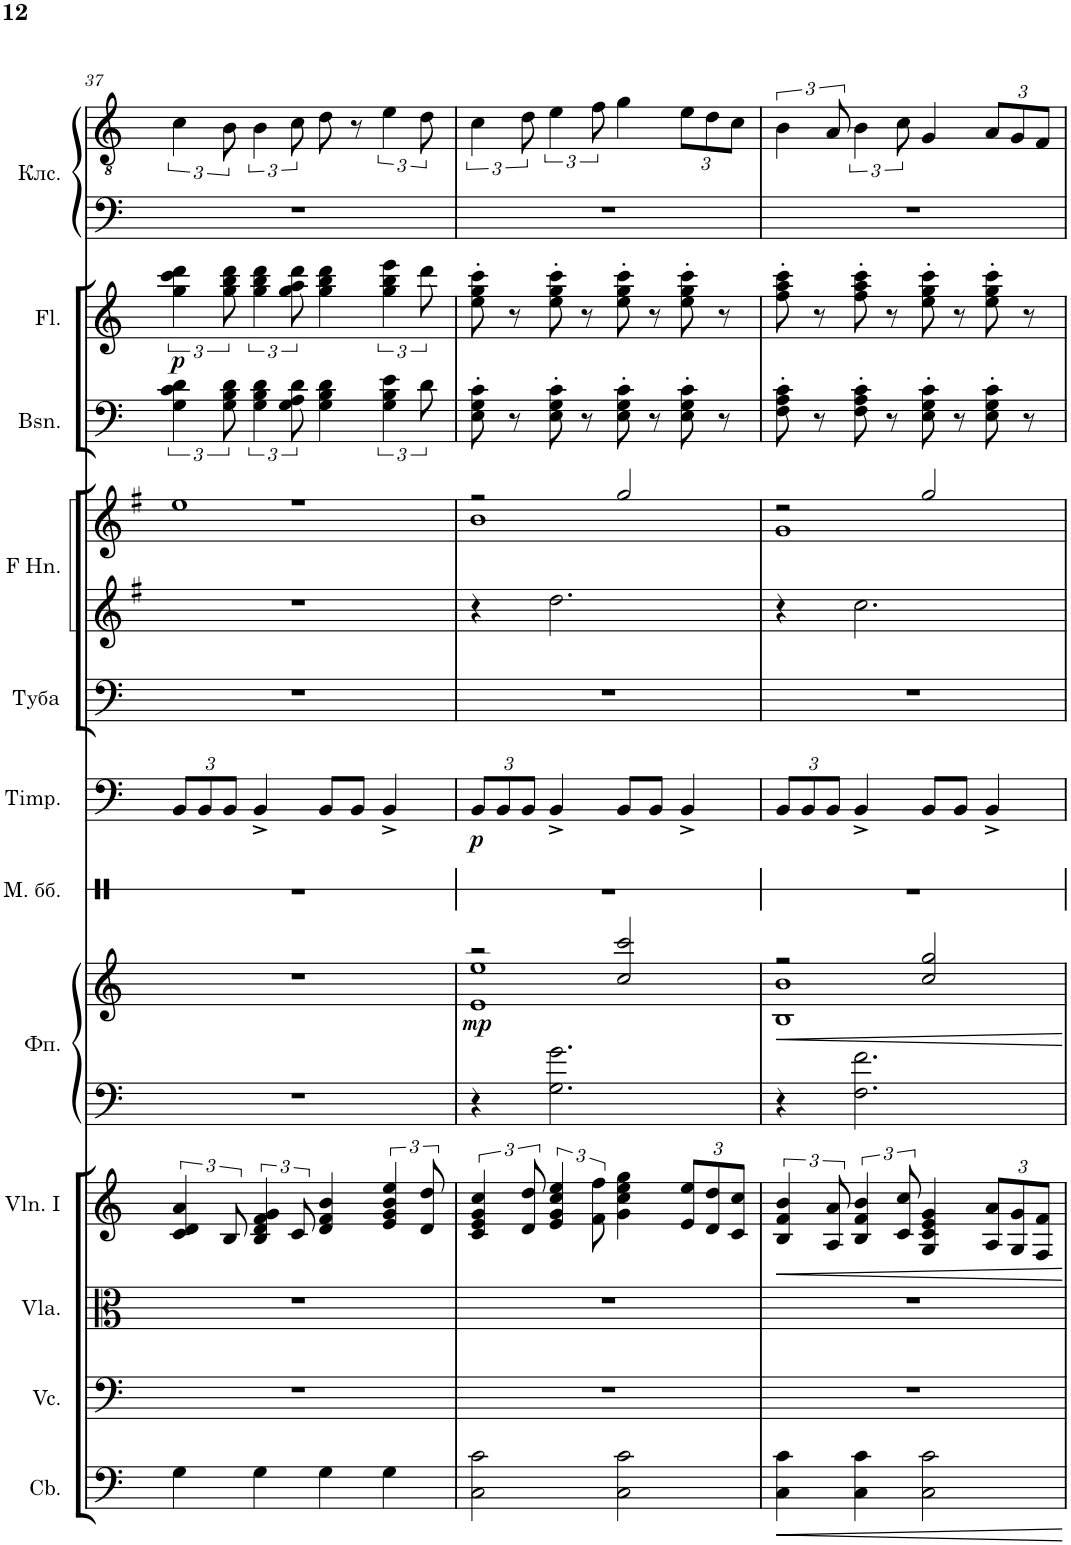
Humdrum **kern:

**kern	**kern	**kern	**kern	**kern	**kern	**dynam	**kern	**kern	**dynam	**kern	**kern	**kern	**kern	**kern	**dynam	**kern	**kern
*part12	*part11	*part10	*part9	*part8	*part8	*part8	*part7	*part6	*part6	*part5	*part4	*part4	*part3	*part2	*part2	*part1	*part1
*staff15	*staff14	*staff13	*staff12	*staff11	*staff10	*staff10/11	*staff9	*staff8	*staff8	*staff7	*staff6	*staff5	*staff4	*staff3	*staff3	*staff2	*staff1
*I"Contrabasses	*I"Violoncellos	*I"Violas	*I"Violins I	*I"Фортепиано	*	*	*I"Малый барабан	*I"Timpani	*	*I"Туба	*I"Horns in F	*	*I"Bassoons	*I"Flutes	*	*I"Клавесин	*
*I'Cb.	*I'Vc.	*I'Vla.	*I'Vln. I	*	*	*	*	*I'Timp.	*	*	*	*	*I'Bsn.	*I'Fl.	*	*	*
!!LO:PB:g=z
*clefF4	*clefF4	*clefC3	*clefG2	*clefF4	*clefG2	*	*clefX	*clefF4	*	*clefF4	*clefG2	*clefG2	*clefF4	*clefG2	*	*clefF4	*clefGv2
*Trd7c12	*	*	*	*	*	*	*	*	*	*	*Trd4c7	*Trd4c7	*	*	*	*	*
*k[]	*k[]	*k[]	*k[]	*k[]	*k[]	*	*k[]	*k[]	*	*k[]	*k[f#]	*k[f#]	*k[]	*k[]	*	*k[]	*k[]
*M4/4	*M4/4	*M4/4	*M4/4	*M4/4	*M4/4	*	*M4/4	*M4/4	*	*M4/4	*M4/4	*M4/4	*M4/4	*M4/4	*	*M4/4	*M4/4
*	*	*	*	*	*	*	*	*Xbrackettup	*	*	*	*	*	*	*	*	*
=37	=37	=37	=37	=37	=37	=37	=37	=37	=37	=37	=37	=37	=37	=37	=37	=37	=37
*	*	*	*	*	*	*	*	*	*	*	*	*^	*	*	*	*	*
!	!	!	!	!	!	!	!	!	!	!	!	!	!	!	!	!LO:DY:b	!	!
4G\	1r	1r	6c/ 6d/ 6a/	1r	1r	.	1r	12BB/L	.	1r	1r	1r	1ee	6G\ 6c\ 6d\	6gg\ 6ccc\ 6ddd\	p	1r	6c\
.	.	.	.	.	.	.	.	12BB/	.	.	.	.	.	.	.	.	.	.
.	.	.	12B/	.	.	.	.	12BB/J	.	.	.	.	.	12G\ 12B\ 12d\	12gg\ 12bb\ 12ddd\	.	.	12B\
4G\	.	.	6B/ 6d/ 6f/ 6g/	.	.	.	.	4BB^/	.	.	.	.	.	6G\ 6B\ 6d\	6gg\ 6bb\ 6ddd\	.	.	6B\
.	.	.	12c/	.	.	.	.	.	.	.	.	.	.	12G\ 12A\ 12d\	12gg\ 12aa\ 12ddd\	.	.	12c\
4G\	.	.	4d/ 4f/ 4b/	.	.	.	.	8BB/L	.	.	.	.	.	4G\ 4B\ 4d\	4gg\ 4bb\ 4ddd\	.	.	8d\
.	.	.	.	.	.	.	.	8BB/J	.	.	.	.	.	.	.	.	.	8r
4G\	.	.	6e/ 6g/ 6b/ 6ee/	.	.	.	.	4BB^/	.	.	.	.	.	6G\ 6B\ 6e\	6gg\ 6bb\ 6eee\	.	.	6e\
.	.	.	12d/ 12dd/	.	.	.	.	.	.	.	.	.	.	12d\	12ddd\	.	.	12d\
=38	=38	=38	=38	=38	=38	=38	=38	=38	=38	=38	=38	=38	=38	=38	=38	=38	=38	=38
*	*	*	*	*	*^	*	*	*	*	*	*	*	*	*	*	*	*	*
!	!	!	!	!	!	!	!LO:DY:b	!	!	!LO:DY:b	!	!	!	!	!	!	!	!	!
2C\ 2c\	1r	1r	6c/ 6e/ 6g/ 6cc/	4r	2r	1e 1ee	mp	1r	12BB/L	p	1r	4r	2r	1b	8E\' 8G\' 8c\'	8ee\' 8gg\' 8ccc\'	.	1r	6c\
.	.	.	.	.	.	.	.	.	12BB/	.	.	.	.	.	.	.	.	.	.
.	.	.	.	.	.	.	.	.	.	.	.	.	.	.	8r	8r	.	.	.
.	.	.	12d/ 12dd/	.	.	.	.	.	12BB/J	.	.	.	.	.	.	.	.	.	12d\
.	.	.	6e/ 6g/ 6cc/ 6ee/	2.G\ 2.g\	.	.	.	.	4BB^/	.	.	2.dd\	.	.	8E\' 8G\' 8c\'	8ee\' 8gg\' 8ccc\'	.	.	6e\
.	.	.	.	.	.	.	.	.	.	.	.	.	.	.	8r	8r	.	.	.
.	.	.	12f\ 12ff\	.	.	.	.	.	.	.	.	.	.	.	.	.	.	.	12f\
2C\ 2c\	.	.	4g\ 4cc\ 4ee\ 4gg\	.	2cc/ 2ccc/	.	.	.	8BB/L	.	.	.	2gg/	.	8E\' 8G\' 8c\'	8ee\' 8gg\' 8ccc\'	.	.	4g\
.	.	.	.	.	.	.	.	.	8BB/J	.	.	.	.	.	8r	8r	.	.	.
*	*	*	*Xbrackettup	*	*	*	*	*	*	*	*	*	*	*	*	*	*	*	*Xbrackettup
.	.	.	12e/ 12ee/L	.	.	.	.	.	4BB^/	.	.	.	.	.	8E\' 8G\' 8c\'	8ee\' 8gg\' 8ccc\'	.	.	12e\L
.	.	.	12d/ 12dd/	.	.	.	.	.	.	.	.	.	.	.	.	.	.	.	12d\
.	.	.	.	.	.	.	.	.	.	.	.	.	.	.	8r	8r	.	.	.
.	.	.	12c/ 12cc/J	.	.	.	.	.	.	.	.	.	.	.	.	.	.	.	12c\J
=39	=39	=39	=39	=39	=39	=39	=39	=39	=39	=39	=39	=39	=39	=39	=39	=39	=39	=39	=39
*	*	*	*brackettup	*	*	*	*	*	*	*	*	*	*	*	*	*	*	*	*brackettup
4C\ 4c\	1r	1r	6B/ 6f/ 6b/	4r	2r	1B 1b	.	1r	12BB/L	.	1r	4r	2r	1g	8F\' 8A\' 8c\'	8ff\' 8aa\' 8ccc\'	.	1r	6B\
.	.	.	.	.	.	.	.	.	12BB/	.	.	.	.	.	.	.	.	.	.
.	.	.	.	.	.	.	.	.	.	.	.	.	.	.	8r	8r	.	.	.
.	.	.	12A/ 12a/	.	.	.	.	.	12BB/J	.	.	.	.	.	.	.	.	.	12A/
4C\ 4c\	.	.	6B/ 6f/ 6b/	2.F\ 2.f\	.	.	.	.	4BB^/	.	.	2.cc\	.	.	8F\' 8A\' 8c\'	8ff\' 8aa\' 8ccc\'	.	.	6B\
.	.	.	.	.	.	.	.	.	.	.	.	.	.	.	8r	8r	.	.	.
.	.	.	12c/ 12cc/	.	.	.	.	.	.	.	.	.	.	.	.	.	.	.	12c\
2C\ 2c\	.	.	4G/ 4c/ 4e/ 4g/	.	2cc/ 2gg/	.	.	.	8BB/L	.	.	.	2gg/	.	8E\' 8G\' 8c\'	8ee\' 8gg\' 8ccc\'	.	.	4G/
.	.	.	.	.	.	.	.	.	8BB/J	.	.	.	.	.	8r	8r	.	.	.
*	*	*	*Xbrackettup	*	*	*	*	*	*	*	*	*	*	*	*	*	*	*	*Xbrackettup
.	.	.	12A/ 12a/L	.	.	.	.	.	4BB^/	.	.	.	.	.	8E\' 8G\' 8c\'	8ee\' 8gg\' 8ccc\'	.	.	12A/L
.	.	.	12G/ 12g/	.	.	.	.	.	.	.	.	.	.	.	.	.	.	.	12G/
.	.	.	.	.	.	.	.	.	.	.	.	.	.	.	8r	8r	.	.	.
.	.	.	12F/ 12f/J	.	.	.	.	.	.	.	.	.	.	.	.	.	.	.	12F/J
*	*	*	*	*	*v	*v	*	*	*	*	*	*	*v	*v	*	*	*	*	*
=	=	=	=	=	=	=	=	=	=	=	=	=	=	=	=	=	=
*-	*-	*-	*-	*-	*-	*-	*-	*-	*-	*-	*-	*-	*-	*-	*-	*-	*-
